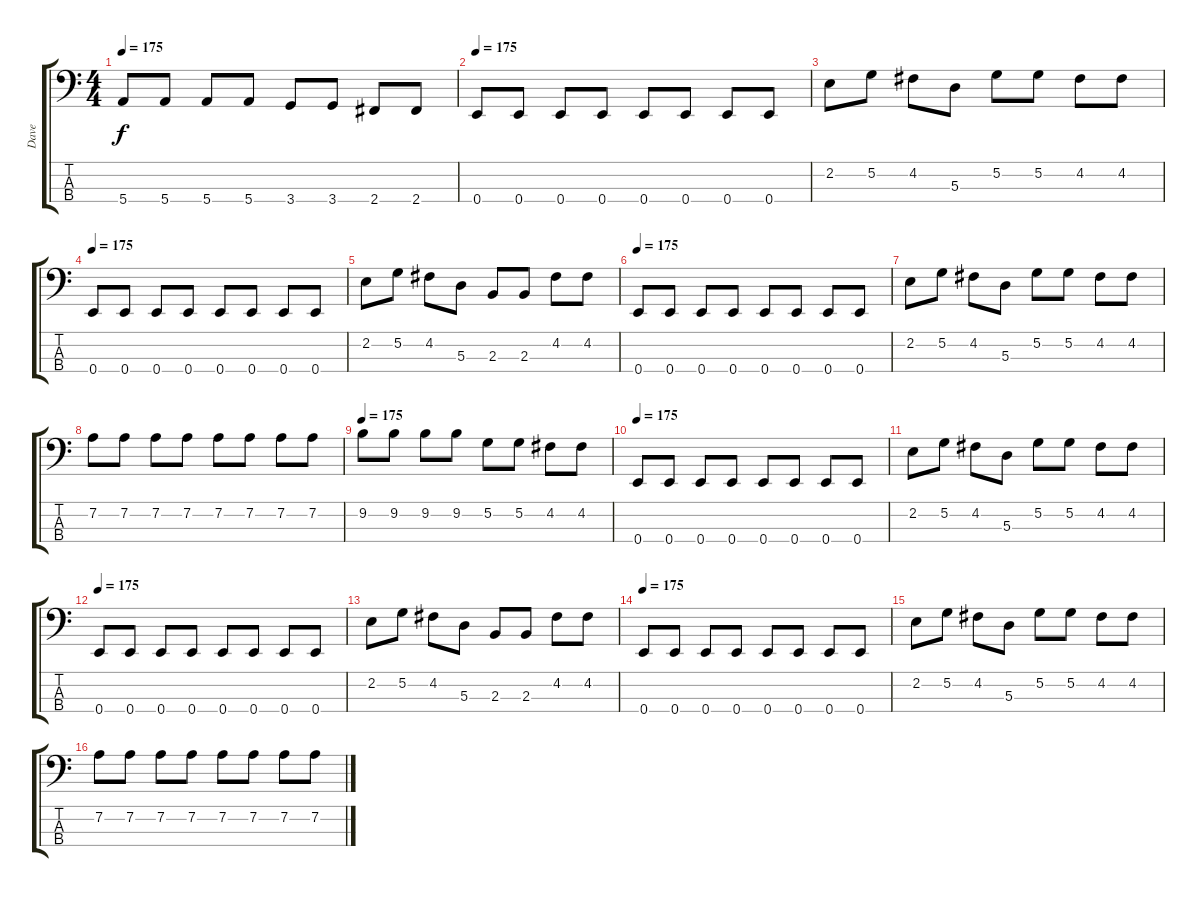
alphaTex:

\track ("Dave" "Dave") {instrument electricbassfinger}
\staff {score tabs}
\tuning (G2 D2 A1 E1) {hide}
\ts (4 4)
\tempo 175
\clef f4
\ks c
5.4.8{dy f} 5.4.8 5.4.8 5.4.8 3.4.8 3.4.8 2.4.8 2.4.8 |
\tempo 175
0.4.8 0.4.8 0.4.8 0.4.8 0.4.8 0.4.8 0.4.8 0.4.8 |
2.2.8 5.2.8 4.2.8 5.3.8 5.2.8 5.2.8 4.2.8 4.2.8 |
\tempo 175
0.4.8 0.4.8 0.4.8 0.4.8 0.4.8 0.4.8 0.4.8 0.4.8 |
2.2.8 5.2.8 4.2.8 5.3.8 2.3.8 2.3.8 4.2.8 4.2.8 |
\tempo 175
0.4.8 0.4.8 0.4.8 0.4.8 0.4.8 0.4.8 0.4.8 0.4.8 |
2.2.8 5.2.8 4.2.8 5.3.8 5.2.8 5.2.8 4.2.8 4.2.8 |
7.2.8 7.2.8 7.2.8 7.2.8 7.2.8 7.2.8 7.2.8 7.2.8 |
\tempo 175
9.2.8 9.2.8 9.2.8 9.2.8 5.2.8 5.2.8 4.2.8 4.2.8 |
\tempo 175
0.4.8 0.4.8 0.4.8 0.4.8 0.4.8 0.4.8 0.4.8 0.4.8 |
2.2.8 5.2.8 4.2.8 5.3.8 5.2.8 5.2.8 4.2.8 4.2.8 |
\tempo 175
0.4.8 0.4.8 0.4.8 0.4.8 0.4.8 0.4.8 0.4.8 0.4.8 |
2.2.8 5.2.8 4.2.8 5.3.8 2.3.8 2.3.8 4.2.8 4.2.8 |
\tempo 175
0.4.8 0.4.8 0.4.8 0.4.8 0.4.8 0.4.8 0.4.8 0.4.8 |
2.2.8 5.2.8 4.2.8 5.3.8 5.2.8 5.2.8 4.2.8 4.2.8 |
7.2.8 7.2.8 7.2.8 7.2.8 7.2.8 7.2.8 7.2.8 7.2.8
